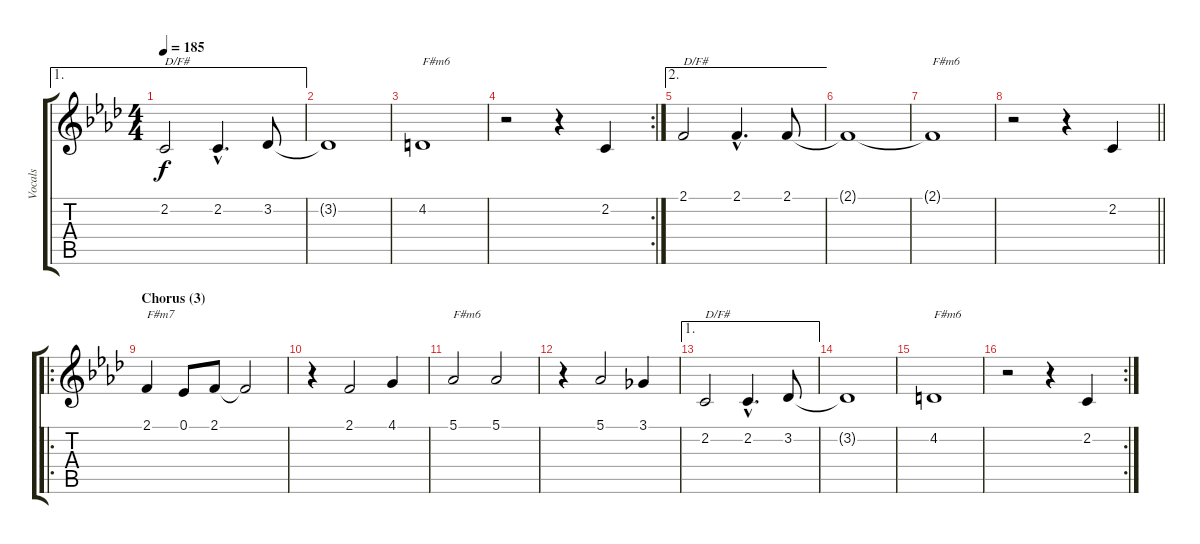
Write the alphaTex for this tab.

\track ("Vocals" "Vocals") {instrument sopranosax}
\staff {score tabs}
\tuning (Eb4 Bb3 Gb3 Db3 Ab2 Eb2) {hide}
\ae 1
\ts (4 4)
\tempo 185
\clef g2
\ks fminor
2.2.2{txt "D/F#" dy f} 2.2{hac}.4{d} 3.2.8 |
3.2{t}.1 |
4.2.1{txt "F#m6"} |
\rc 2
r.2 r.4 2.2.4 |
\ae 2
2.1.2{txt "D/F#"} 2.1{hac}.4{d} 2.1.8 |
2.1{t}.1 |
2.1{t}.1{txt "F#m6"} |
\barLineRight lightlight
r.2 r.4 2.2.4 |
\ro
\section ("" "Chorus (3)")
2.1.4{txt "F#m7"} 0.1.8 2.1.8 2.1{t}.2 |
r.4 2.1.2 4.1.4 |
5.1.2{txt "F#m6"} 5.1.2 |
r.4 5.1.2 3.1.4 |
\ae 1
2.2.2{txt "D/F#"} 2.2{hac}.4{d} 3.2.8 |
3.2{t}.1 |
4.2.1{txt "F#m6"} |
\rc 2
r.2 r.4 2.2.4
